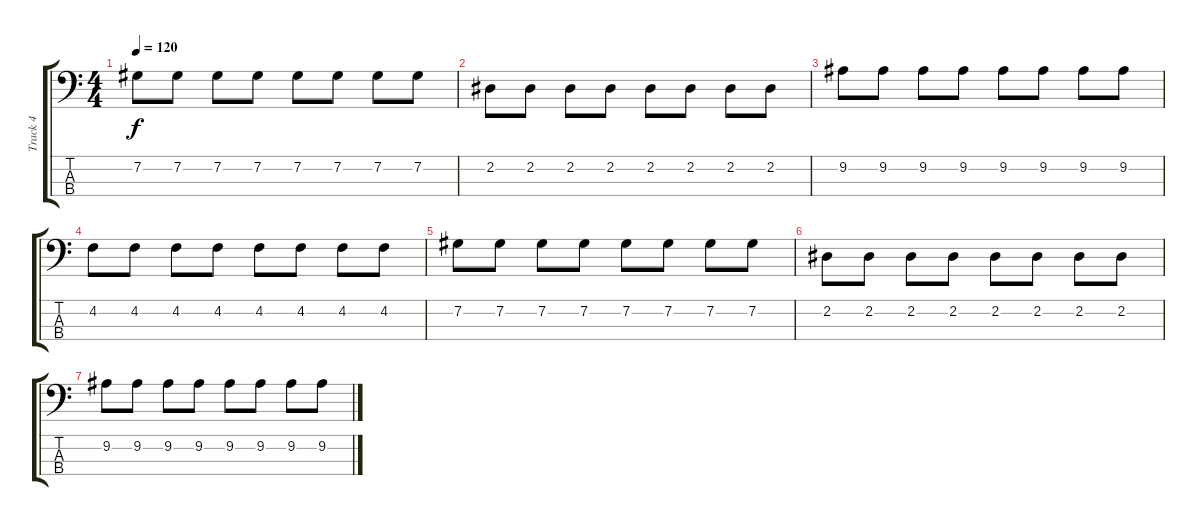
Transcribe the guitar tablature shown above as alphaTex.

\track ("Track 4" "Track 4") {instrument electricbassfinger}
\staff {score tabs}
\tuning (Gb2 Db2 Ab1 Eb1) {hide}
\ts (4 4)
\tempo 120
\clef f4
\ks c
7.2.8{dy f} 7.2.8 7.2.8 7.2.8 7.2.8 7.2.8 7.2.8 7.2.8 |
2.2.8 2.2.8 2.2.8 2.2.8 2.2.8 2.2.8 2.2.8 2.2.8 |
9.2.8 9.2.8 9.2.8 9.2.8 9.2.8 9.2.8 9.2.8 9.2.8 |
4.2.8 4.2.8 4.2.8 4.2.8 4.2.8 4.2.8 4.2.8 4.2.8 |
7.2.8 7.2.8 7.2.8 7.2.8 7.2.8 7.2.8 7.2.8 7.2.8 |
2.2.8 2.2.8 2.2.8 2.2.8 2.2.8 2.2.8 2.2.8 2.2.8 |
9.2.8 9.2.8 9.2.8 9.2.8 9.2.8 9.2.8 9.2.8 9.2.8
